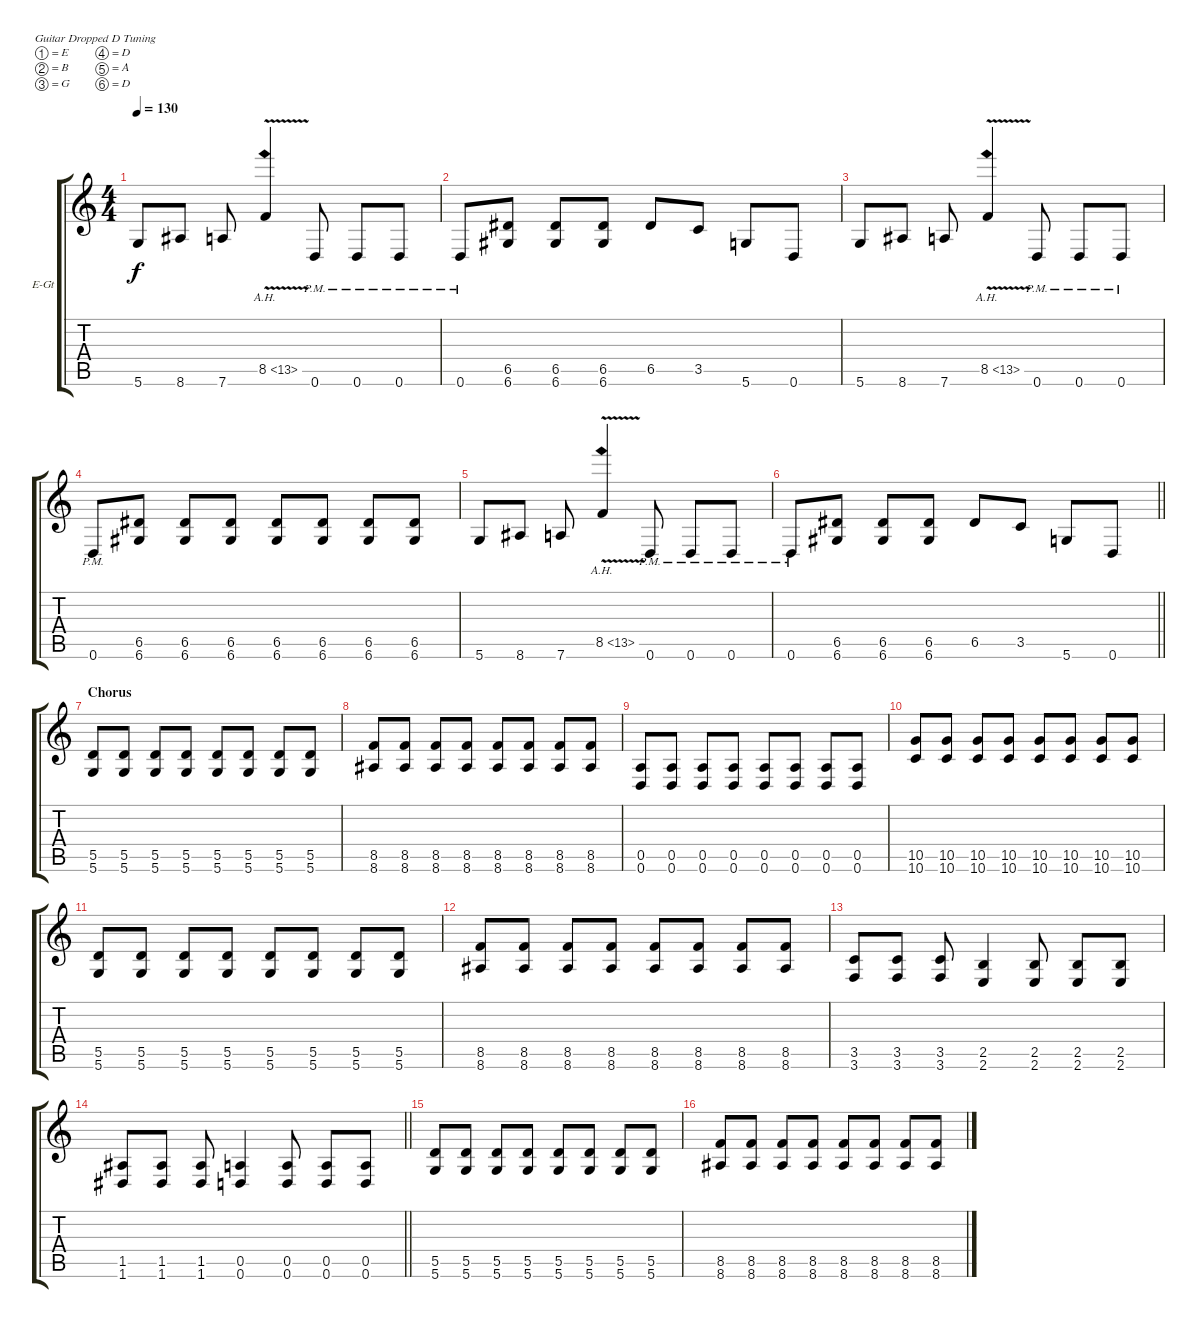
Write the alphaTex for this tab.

\bracketExtendMode groupsimilarinstruments
\firstSystemTrackNameOrientation horizontal
\otherSystemsTrackNameOrientation horizontal
\track ("James Root" "E-Gt") {instrument overdrivenguitar}
\staff {score tabs}
\tuning (E4 B3 G3 D3 A2 D2)
\ts (4 4)
\tempo 130
\clef g2
\ks c
5.6.8{dy f} 8.6.8 7.6.8 8.5{ah 5 v}.4 0.6{pm}.8 0.6{pm}.8 0.6{pm}.8 |
0.6{pm}.8 (6.5 6.6).8 (6.5 6.6).8 (6.5 6.6).8 6.5.8 3.5.8 5.6.8 0.6.8 |
5.6.8 8.6.8 7.6.8 8.5{ah 5 v}.4 0.6{pm}.8 0.6{pm}.8 0.6{pm}.8 |
0.6{pm}.8 (6.5 6.6).8 (6.5 6.6).8 (6.5 6.6).8 (6.5 6.6).8 (6.5 6.6).8 (6.5 6.6).8 (6.5 6.6).8 |
5.6.8 8.6.8 7.6.8 8.5{ah 5 v}.4 0.6{pm}.8 0.6{pm}.8 0.6{pm}.8 |
\barLineRight lightlight
0.6{pm}.8 (6.5 6.6).8 (6.5 6.6).8 (6.5 6.6).8 6.5.8 3.5.8 5.6.8 0.6.8 |
\section ("" "Chorus")
(5.5 5.6).8 (5.5 5.6).8 (5.5 5.6).8 (5.5 5.6).8 (5.5 5.6).8 (5.5 5.6).8 (5.5 5.6).8 (5.5 5.6).8 |
(8.5 8.6).8 (8.5 8.6).8 (8.5 8.6).8 (8.5 8.6).8 (8.5 8.6).8 (8.5 8.6).8 (8.5 8.6).8 (8.5 8.6).8 |
(0.5 0.6).8 (0.5 0.6).8 (0.5 0.6).8 (0.5 0.6).8 (0.5 0.6).8 (0.5 0.6).8 (0.5 0.6).8 (0.5 0.6).8 |
(10.5 10.6).8 (10.5 10.6).8 (10.5 10.6).8 (10.5 10.6).8 (10.5 10.6).8 (10.5 10.6).8 (10.5 10.6).8 (10.5 10.6).8 |
(5.5 5.6).8 (5.5 5.6).8 (5.5 5.6).8 (5.5 5.6).8 (5.5 5.6).8 (5.5 5.6).8 (5.5 5.6).8 (5.5 5.6).8 |
(8.5 8.6).8 (8.5 8.6).8 (8.5 8.6).8 (8.5 8.6).8 (8.5 8.6).8 (8.5 8.6).8 (8.5 8.6).8 (8.5 8.6).8 |
(3.5 3.6).8 (3.5 3.6).8 (3.5 3.6).8 (2.5 2.6).4 (2.5 2.6).8 (2.5 2.6).8 (2.5 2.6).8 |
\barLineRight lightlight
(1.5 1.6).8 (1.5 1.6).8 (1.5 1.6).8 (0.5 0.6).4 (0.5 0.6).8 (0.5 0.6).8 (0.5 0.6).8 |
(5.5 5.6).8 (5.5 5.6).8 (5.5 5.6).8 (5.5 5.6).8 (5.5 5.6).8 (5.5 5.6).8 (5.5 5.6).8 (5.5 5.6).8 |
(8.5 8.6).8 (8.5 8.6).8 (8.5 8.6).8 (8.5 8.6).8 (8.5 8.6).8 (8.5 8.6).8 (8.5 8.6).8 (8.5 8.6).8
